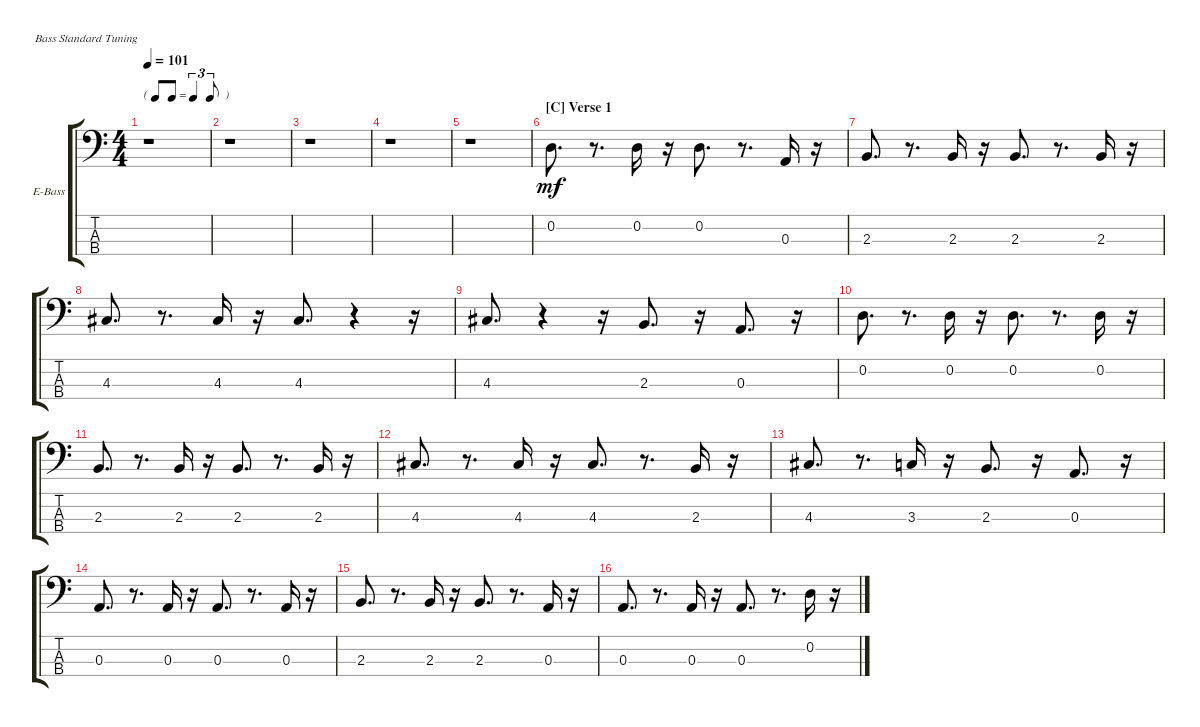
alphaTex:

\bracketExtendMode groupsimilarinstruments
\firstSystemTrackNameOrientation horizontal
\otherSystemsTrackNameOrientation horizontal
\track ("Bill Wyman -  Bass" "E-Bass") {instrument electricbassfinger}
\staff {score tabs}
\tuning (G2 D2 A1 E1)
\ts (4 4)
\tf triplet8th
\tempo 101
\clef f4
\scale
0.333333
\ks c
r.1{dy mf} |
\scale
0.333333 r.1 |
\scale
0.333333 r.1 |
\scale
0.333333 r.1 |
\scale
0.333333 r.1 |
\section ("C" "Verse 1")
\scale
0.333333 0.2.8{d} r.8{d} 0.2.16 r.16 0.2.8{d} r.8{d} 0.3.16 r.16 |
\scale
0.333333 2.3.8{d} r.8{d} 2.3.16 r.16 2.3.8{d} r.8{d} 2.3.16 r.16 |
\scale
0.333333 4.3.8{d} r.8{d} 4.3.16 r.16 4.3.8{d} r.4 r.16 |
\scale
0.333333 4.3.8{d} r.4 r.16 2.3.8{d} r.16 0.3.8{d} r.16 |
\scale
0.333333 0.2.8{d} r.8{d} 0.2.16 r.16 0.2.8{d} r.8{d} 0.2.16 r.16 |
\scale
0.333333 2.3.8{d} r.8{d} 2.3.16 r.16 2.3.8{d} r.8{d} 2.3.16 r.16 |
\scale
0.333333 4.3.8{d} r.8{d} 4.3.16 r.16 4.3.8{d} r.8{d} 2.3.16 r.16 |
\scale
0.333333 4.3.8{d} r.8{d} 3.3.16 r.16 2.3.8{d} r.16 0.3.8{d} r.16 |
\scale
0.333333 0.3.8{d} r.8{d} 0.3.16 r.16 0.3.8{d} r.8{d} 0.3.16 r.16 |
\scale
0.333333 2.3.8{d} r.8{d} 2.3.16 r.16 2.3.8{d} r.8{d} 0.3.16 r.16 |
\scale
0.333333 0.3.8{d} r.8{d} 0.3.16 r.16 0.3.8{d} r.8{d} 0.2.16 r.16
